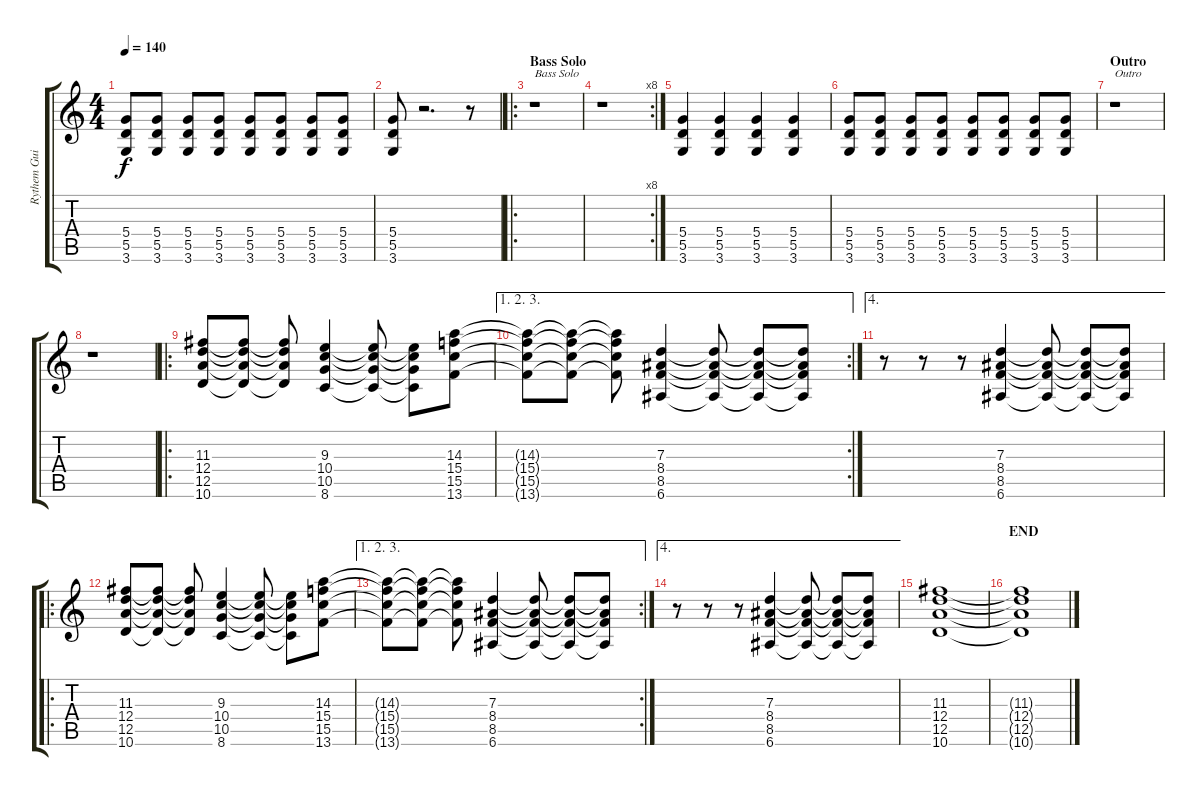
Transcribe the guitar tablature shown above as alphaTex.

\track ("Rythem Guitar" "Rythem Gui") {instrument overdrivenguitar}
\staff {score tabs}
\tuning (E4 B3 G3 D3 A2 E2) {hide}
\ts (4 4)
\tempo 140
\clef g2
\ks c
(5.4 5.5 3.6).8{dy f} (5.4 5.5 3.6).8 (5.4 5.5 3.6).8 (5.4 5.5 3.6).8 (5.4 5.5 3.6).8 (5.4 5.5 3.6).8 (5.4 5.5 3.6).8 (5.4 5.5 3.6).8 |
(5.4 5.5 3.6).8 r.2{d} r.8 |
\ro
\section ("" "Bass Solo")
r.1{txt "Bass Solo"} |
\rc 8
r.1 |
(5.4 5.5 3.6).4{volume 8 instrument overdrivenguitar} (5.4 5.5 3.6).4 (5.4 5.5 3.6).4 (5.4 5.5 3.6).4 |
(5.4 5.5 3.6).8 (5.4 5.5 3.6).8 (5.4 5.5 3.6).8 (5.4 5.5 3.6).8 (5.4 5.5 3.6).8 (5.4 5.5 3.6).8 (5.4 5.5 3.6).8 (5.4 5.5 3.6).8 |
\section ("" "Outro")
r.1{txt "Outro"} |
r.1 |
\ro
(11.3 12.4 12.5 10.6).8 (11.3{t} 12.4{t} 12.5{t} 10.6{t}).8 (11.3{t} 12.4{t} 12.5{t} 10.6{t}).8 (9.3 10.4 10.5 8.6).4 (9.3{t} 10.4{t} 10.5{t} 8.6{t}).8 (9.3{t} 10.4{t} 10.5{t} 8.6{t}).8 (14.3 15.4 15.5 13.6).8 |
\ae (1 2 3)
\rc 2
(14.3{t} 15.4{t} 15.5{t} 13.6{t}).8 (14.3{t} 15.4{t} 15.5{t} 13.6{t}).8 (14.3{t} 15.4{t} 15.5{t} 13.6{t}).8 (7.3 8.4 8.5 6.6).4 (7.3{t} 8.4{t} 8.5{t} 6.6{t}).8 (7.3{t} 8.4{t} 8.5{t} 6.6{t}).8 (7.3{t} 8.4{t} 8.5{t} 6.6{t}).8 |
\ae 4
r.8 r.8 r.8 (7.3 8.4 8.5 6.6).4 (7.3{t} 8.4{t} 8.5{t} 6.6{t}).8 (7.3{t} 8.4{t} 8.5{t} 6.6{t}).8 (7.3{t} 8.4{t} 8.5{t} 6.6{t}).8 |
\ro
(11.3 12.4 12.5 10.6).8 (11.3{t} 12.4{t} 12.5{t} 10.6{t}).8 (11.3{t} 12.4{t} 12.5{t} 10.6{t}).8 (9.3 10.4 10.5 8.6).4 (9.3{t} 10.4{t} 10.5{t} 8.6{t}).8 (9.3{t} 10.4{t} 10.5{t} 8.6{t}).8 (14.3 15.4 15.5 13.6).8 |
\ae (1 2 3)
\rc 2
(14.3{t} 15.4{t} 15.5{t} 13.6{t}).8 (14.3{t} 15.4{t} 15.5{t} 13.6{t}).8 (14.3{t} 15.4{t} 15.5{t} 13.6{t}).8 (7.3 8.4 8.5 6.6).4 (7.3{t} 8.4{t} 8.5{t} 6.6{t}).8 (7.3{t} 8.4{t} 8.5{t} 6.6{t}).8 (7.3{t} 8.4{t} 8.5{t} 6.6{t}).8 |
\ae 4
r.8 r.8 r.8 (7.3 8.4 8.5 6.6).4 (7.3{t} 8.4{t} 8.5{t} 6.6{t}).8 (7.3{t} 8.4{t} 8.5{t} 6.6{t}).8 (7.3{t} 8.4{t} 8.5{t} 6.6{t}).8 |
(11.3 12.4 12.5 10.6).1 |
\section ("" "END")
(11.3{t} 12.4{t} 12.5{t} 10.6{t}).1
